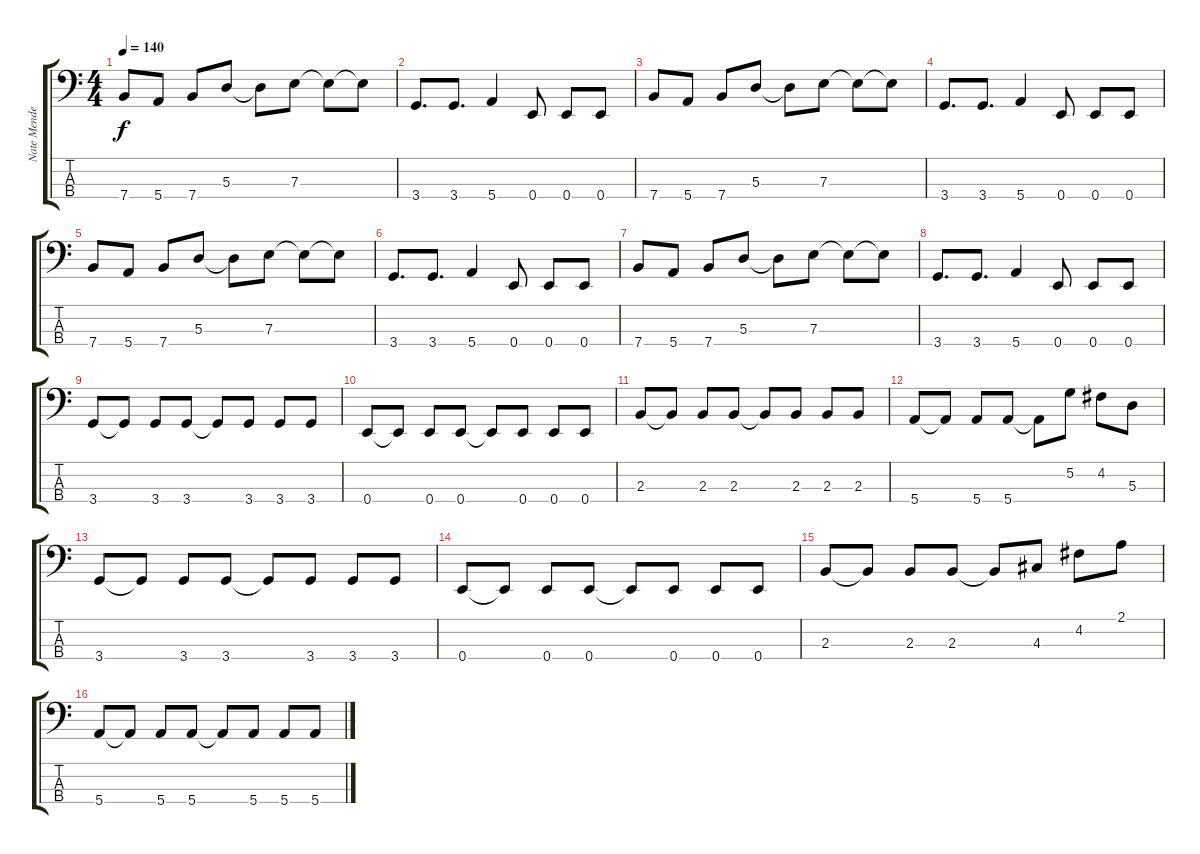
\track ("Nate Mendel (Bajo)" "Nate Mende") {instrument electricbasspick}
\staff {score tabs}
\tuning (G2 D2 A1 E1) {hide}
\ts (4 4)
\tempo 140
\clef f4
\ks c
7.4.8{dy f} 5.4.8 7.4.8 5.3.8 5.3{t}.8 7.3.8 7.3{t}.8 7.3{t}.8 |
3.4.8{d} 3.4.8{d} 5.4.4 0.4.8 0.4.8 0.4.8 |
7.4.8 5.4.8 7.4.8 5.3.8 5.3{t}.8 7.3.8 7.3{t}.8 7.3{t}.8 |
3.4.8{d} 3.4.8{d} 5.4.4 0.4.8 0.4.8 0.4.8 |
7.4.8 5.4.8 7.4.8 5.3.8 5.3{t}.8 7.3.8 7.3{t}.8 7.3{t}.8 |
3.4.8{d} 3.4.8{d} 5.4.4 0.4.8 0.4.8 0.4.8 |
7.4.8 5.4.8 7.4.8 5.3.8 5.3{t}.8 7.3.8 7.3{t}.8 7.3{t}.8 |
3.4.8{d} 3.4.8{d} 5.4.4 0.4.8 0.4.8 0.4.8 |
3.4.8 3.4{t}.8 3.4.8 3.4.8 3.4{t}.8 3.4.8 3.4.8 3.4.8 |
0.4.8 0.4{t}.8 0.4.8 0.4.8 0.4{t}.8 0.4.8 0.4.8 0.4.8 |
2.3.8 2.3{t}.8 2.3.8 2.3.8 2.3{t}.8 2.3.8 2.3.8 2.3.8 |
5.4.8 5.4{t}.8 5.4.8 5.4.8 5.4{t}.8 5.2.8 4.2.8 5.3.8 |
3.4.8 3.4{t}.8 3.4.8 3.4.8 3.4{t}.8 3.4.8 3.4.8 3.4.8 |
0.4.8 0.4{t}.8 0.4.8 0.4.8 0.4{t}.8 0.4.8 0.4.8 0.4.8 |
2.3.8 2.3{t}.8 2.3.8 2.3.8 2.3{t}.8 4.3.8 4.2.8 2.1.8 |
5.4.8 5.4{t}.8 5.4.8 5.4.8 5.4{t}.8 5.4.8 5.4.8 5.4.8
